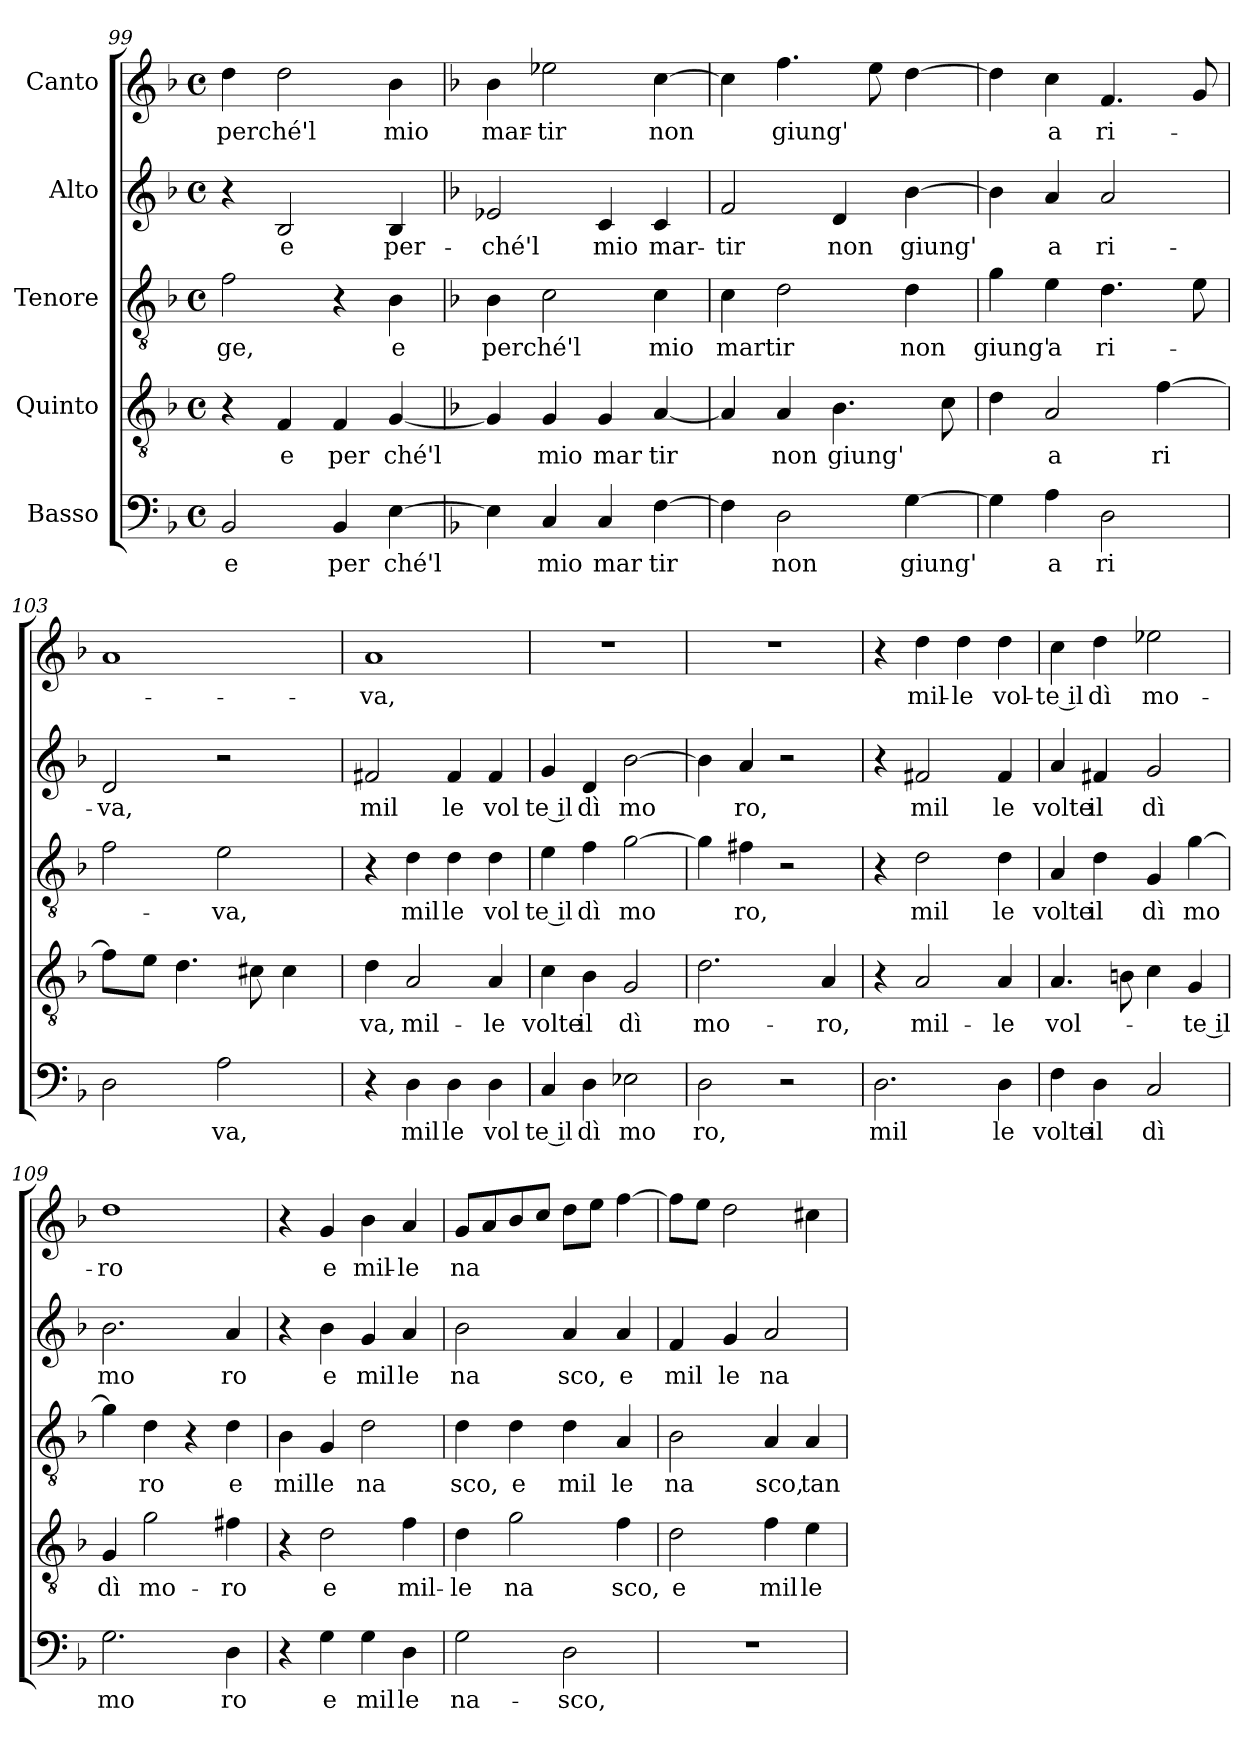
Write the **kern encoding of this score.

**kern	**text	**kern	**text	**kern	**text	**kern	**text	**kern	**text
*part5	*part5	*part4	*part4	*part3	*part3	*part2	*part2	*part1	*part1
*staff5	*staff5	*staff4	*staff4	*staff3	*staff3	*staff2	*staff2	*staff1	*staff1
*I"Basso	*	*I"Quinto	*	*I"Tenore	*	*I"Alto	*	*I"Canto	*
*clefF4	*	*clefGv2	*	*clefGv2	*	*clefG2	*	*clefG2	*
*k[b-]	*	*k[b-]	*	*k[b-]	*	*k[b-]	*	*k[b-]	*
*F:	*	*F:	*	*F:	*	*F:	*	*F:	*
*M4/4	*	*M4/4	*	*M4/4	*	*M4/4	*	*M4/4	*
*met(c)	*	*met(c)	*	*met(c)	*	*met(c)	*	*met(c)	*
=99	=99	=99	=99	=99	=99	=99	=99	=99	=99
!	!LO:LY:b:cj	!	!	!	!LO:LY:b:cj	!	!	!	!LO:LY:b
2BB-/	e	4r	.	2f\	-ge,	4r	.	4dd\	perché'l
!	!	!	!LO:LY:b:cj	!	!	!	!LO:LY:b:cj	!	!
.	.	4F/	e	.	.	2B-/	e	2dd\	.
!	!LO:LY:b:cj	!	!LO:LY:b:cj	!	!	!	!	!	!
4BB-/	per	4F/	per	4r	.	.	.	.	.
!	!LO:LY:b	!	!LO:LY:b	!	!LO:LY:b:cj	!	!LO:LY:b:cj	!	!LO:LY:b:cj
[>4E\	ché'l	[<4G/	ché'l	4B-\	e	4B-/	per-	4b-\	mio
=100	=100	=100	=100	=100	=100	=100	=100	=100	=100
*k[b-]	*	*	*	*	*	*	*	*	*
*F:	*	*	*	*	*	*	*	*	*
!	!	!	!	!	!LO:LY:b	!	!LO:LY:b:cj	!	!LO:LY:b:cj
4E\]	.	4G/]	.	4B-\	perché'l	2e-/	-ché'l	4b-\	mar-
!	!LO:LY:b:cj	!	!LO:LY:b:cj	!	!	!	!	!	!LO:LY:b:cj
4C/	mio	4G/	mio	2c\	.	.	.	2ee-\	-tir
!	!LO:LY:b:cj	!	!LO:LY:b:cj	!	!	!	!LO:LY:b:cj	!	!
4C/	mar	4G/	mar	.	.	4c/	mio	.	.
!	!LO:LY:b	!	!LO:LY:b	!	!LO:LY:b:cj	!	!LO:LY:b:cj	!	!LO:LY:b
[>4F\	tir	[<4A/	tir	4c\	mio	4c/	mar-	[>4cc\	non
=101	=101	=101	=101	=101	=101	=101	=101	=101	=101
!	!	!	!	!	!LO:LY:b:cj	!	!LO:LY:b:cj	!	!
4F\]	.	4A/]	.	4c\	martir	2f/	-tir	4cc\]	.
!	!LO:LY:b:cj	!	!LO:LY:b:cj	!	!	!	!	!	!LO:LY:b
2D\	non	4A/	non	2d\	.	.	.	4.ff\	giung'
!	!	!	!LO:LY:b	!	!	!	!LO:LY:b:cj	!	!
.	.	4.B-\	giung'	.	.	4d/	non	.	.
.	.	.	.	.	.	.	.	8ee\	.
!	!LO:LY:b	!	!	!	!LO:LY:b:cj	!	!LO:LY:b	!	!
[>4G\	giung'	.	.	4d\	non	[>4b-\	giung'	[>4dd\	.
.	.	8c\	.	.	.	.	.	.	.
=102	=102	=102	=102	=102	=102	=102	=102	=102	=102
!	!	!	!	!	!LO:LY:b:cj	!	!	!	!
4G\]	.	4d\	.	4g\	giung'	4b-\]	.	4dd\]	.
!	!LO:LY:b:cj	!	!LO:LY:b:cj	!	!LO:LY:b:cj	!	!LO:LY:b:cj	!	!LO:LY:b:cj
4A\	a	2A/	a	4e\	a	4a/	a	4cc\	a
!	!LO:LY:b:cj	!	!	!	!LO:LY:b:cj	!	!LO:LY:b:cj	!	!LO:LY:b:cj
2D\	ri	.	.	4.d\	ri-	2a/	ri-	4.f/	ri-
!	!	!	!LO:LY:b:cj	!	!	!	!	!	!
.	.	[>4f\	ri	.	.	.	.	.	.
.	.	.	.	8e\	.	.	.	8g/	.
!!LO:LB:g=z
=103	=103	=103	=103	=103	=103	=103	=103	=103	=103
!	!	!	!	!	!	!	!LO:LY:b:cj	!	!
*	*	*^	*	*^	*	*	*	*^	*
2D\	.	8f\L]	16ryy	.	2f\	16..ryy	.	2d/	-va,	1a	8...ryy	.
.	.	.	2...ryy	.	.	.	.	.	.	.	.	.
.	.	.	.	.	.	2ryy	.	.	.	.	.	.
.	.	8e\J	.	.	.	.	.	.	.	.	.	.
.	.	.	.	.	.	.	.	.	.	.	2ryy	.
.	.	4.d\	.	.	.	.	.	.	.	.	.	.
!	!LO:LY:b:cj	!	!	!	!	!	!LO:LY:b:cj	!	!	!	!	!
2A\	va,	.	.	.	2e\	.	-va,	2r	.	.	.	.
.	.	.	.	.	.	4ryy	.	.	.	.	.	.
.	.	8c#\	.	.	.	.	.	.	.	.	.	.
.	.	.	.	.	.	.	.	.	.	.	4ryy	.
.	.	4c#\	.	.	.	.	.	.	.	.	.	.
.	.	.	.	.	.	8ryy	.	.	.	.	.	.
.	.	.	.	.	.	64ryy	.	.	.	.	64ryy	.
=104	=104	=104	=104	=104	=104	=104	=104	=104	=104	=104	=104	=104
!	!	!	!	!LO:LY:b:cj	!	!	!	!	!LO:LY:b:cj	!	!	!LO:LY:b:cj
*	*	*v	*v	*	*	*	*	*	*	*v	*v	*
*	*	*	*	*v	*v	*	*	*	*	*
4r	.	4d\	va,	4r	.	2f#X/	mil	1a	-va,
!	!LO:LY:b:cj	!	!LO:LY:b:cj	!	!LO:LY:b:cj	!	!	!	!
4D\	mil	2A/	mil-	4d\	mil	.	.	.	.
!	!LO:LY:b:cj	!	!	!	!LO:LY:b:cj	!	!LO:LY:b:cj	!	!
4D\	le	.	.	4d\	le	4f#/	le	.	.
!	!LO:LY:b:cj	!	!LO:LY:b:cj	!	!LO:LY:b:cj	!	!LO:LY:b:cj	!	!
4D\	vol	4A/	-le	4d\	vol	4f#/	vol	.	.
=105	=105	=105	=105	=105	=105	=105	=105	=105	=105
!	!LO:LY:b:rj	!	!LO:LY:b:cj	!	!LO:LY:b:rj	!	!LO:LY:b:rj	!	!
4C/	te il	4c\	volte	4e\	te il	4g/	te il	1r	.
!	!LO:LY:b:cj	!	!LO:LY:b	!	!LO:LY:b:cj	!	!LO:LY:b:cj	!	!
4D\	dì	4B-\	il	4f\	dì	4d/	dì	.	.
!	!LO:LY:b:cj	!	!LO:LY:b:cj	!	!LO:LY:b	!	!LO:LY:b	!	!
2E-X\	mo	2G/	dì	[>2g\	mo	[>2b-\	mo	.	.
=106	=106	=106	=106	=106	=106	=106	=106	=106	=106
!	!LO:LY:b:cj	!	!LO:LY:b:cj	!	!	!	!	!	!
2D\	ro,	2.d\	mo-	4g\]	.	4b-\]	.	1r	.
!	!	!	!	!	!LO:LY:b:cj	!	!LO:LY:b:cj	!	!
.	.	.	.	4f#\	ro,	4a/	ro,	.	.
2r	.	.	.	2r	.	2r	.	.	.
!	!	!	!LO:LY:b:cj	!	!	!	!	!	!
.	.	4A/	-ro,	.	.	.	.	.	.
=107	=107	=107	=107	=107	=107	=107	=107	=107	=107
!	!LO:LY:b:cj	!	!	!	!	!	!	!	!
2.D\	mil	4r	.	4r	.	4r	.	4r	.
!	!	!	!LO:LY:b:cj	!	!LO:LY:b:cj	!	!LO:LY:b:cj	!	!LO:LY:b:cj
.	.	2A/	mil-	2d\	mil	2f#X/	mil	4dd\	mil-
!	!	!	!	!	!	!	!	!	!LO:LY:b:cj
.	.	.	.	.	.	.	.	4dd\	-le
!	!LO:LY:b:cj	!	!LO:LY:b:cj	!	!LO:LY:b:cj	!	!LO:LY:b:cj	!	!LO:LY:b:cj
4D\	le	4A/	-le	4d\	le	4f#/	le	4dd\	vol-
=108	=108	=108	=108	=108	=108	=108	=108	=108	=108
!	!LO:LY:b:cj	!	!LO:LY:b	!	!LO:LY:b:cj	!	!LO:LY:b:cj	!	!LO:LY:b:rj
4F\	volte	4.A/	vol-	4A/	volte	4a/	volte	4cc\	-te il
!	!LO:LY:b	!	!	!	!LO:LY:b	!	!LO:LY:b	!	!LO:LY:b:cj
4D\	il	.	.	4d\	il	4f#/	il	4dd\	dì
.	.	8B\	.	.	.	.	.	.	.
!	!LO:LY:b:cj	!	!	!	!LO:LY:b:cj	!	!LO:LY:b:cj	!	!LO:LY:b:cj
2C/	dì	4c\	.	4G/	dì	2g/	dì	2ee-X\	mo-
!	!	!	!LO:LY:b:rj	!	!LO:LY:b	!	!	!	!
.	.	4G/	-te il	[>4g\	mo	.	.	.	.
=109	=109	=109	=109	=109	=109	=109	=109	=109	=109
!	!LO:LY:b:cj	!	!LO:LY:b:cj	!	!	!	!LO:LY:b:cj	!	!LO:LY:b:cj
2.G\	mo	4G/	dì	4g\]	.	2.b-\	mo	1dd	-ro
!	!	!	!LO:LY:b:cj	!	!LO:LY:b:cj	!	!	!	!
.	.	2g\	mo-	4d\	ro	.	.	.	.
.	.	.	.	4r	.	.	.	.	.
!	!LO:LY:b:cj	!	!LO:LY:b:cj	!	!LO:LY:b:cj	!	!LO:LY:b:cj	!	!
4D\	ro	4f#\	-ro	4d\	e	4a/	ro	.	.
=110	=110	=110	=110	=110	=110	=110	=110	=110	=110
!	!	!	!	!	!LO:LY:b:cj	!	!	!	!
4r	.	4r	.	4B-\	mille	4r	.	4r	.
!	!LO:LY:b:cj	!	!LO:LY:b:cj	!	!	!	!LO:LY:b:cj	!	!LO:LY:b:cj
4G\	e	2d\	e	4G/	.	4b-\	e	4g/	e
!	!LO:LY:b:cj	!	!	!	!LO:LY:b:cj	!	!LO:LY:b:cj	!	!LO:LY:b:cj
4G\	mil	.	.	2d\	na	4g/	mil	4b-\	mil-
!	!LO:LY:b:cj	!	!LO:LY:b:cj	!	!	!	!LO:LY:b:cj	!	!LO:LY:b:cj
4D\	le	4f\	mil-	.	.	4a/	le	4a/	-le
!!LO:PB:g=z
=111	=111	=111	=111	=111	=111	=111	=111	=111	=111
!	!LO:LY:b:cj	!	!LO:LY:b:cj	!	!LO:LY:b:cj	!	!LO:LY:b:cj	!	!LO:LY:b
2G\	na-	4d\	-le	4d\	sco,	2b-\	na	8g/L	na
.	.	.	.	.	.	.	.	8a/	.
!	!	!	!LO:LY:b:cj	!	!LO:LY:b:cj	!	!	!	!
.	.	2g\	na	4d\	e	.	.	8b-/	.
.	.	.	.	.	.	.	.	8cc/J	.
!	!LO:LY:b:cj	!	!	!	!LO:LY:b:cj	!	!LO:LY:b:cj	!	!
2D\	-sco,	.	.	4d\	mil	4a/	sco,	8dd\L	.
.	.	.	.	.	.	.	.	8ee\J	.
!	!	!	!LO:LY:b:cj	!	!LO:LY:b:cj	!	!LO:LY:b:cj	!	!
.	.	4f\	sco,	4A/	le	4a/	e	[>4ff\	.
=112	=112	=112	=112	=112	=112	=112	=112	=112	=112
!	!	!	!LO:LY:b:cj	!	!LO:LY:b:cj	!	!LO:LY:b:cj	!	!
1r	.	2d\	e	2B-\	na	4f/	mil	8ff\L]	.
.	.	.	.	.	.	.	.	8ee\J	.
!	!	!	!	!	!	!	!LO:LY:b:cj	!	!
.	.	.	.	.	.	4g/	le	2dd\	.
!	!	!	!LO:LY:b:cj	!	!LO:LY:b:cj	!	!LO:LY:b:cj	!	!
.	.	4f\	mil	4A/	sco,	2a/	na	.	.
!	!	!	!LO:LY:b:cj	!	!LO:LY:b:cj	!	!	!	!
.	.	4e\	le	4A/	tan	.	.	4cc#\	.
=	=	=	=	=	=	=	=	=	=
*-	*-	*-	*-	*-	*-	*-	*-	*-	*-
